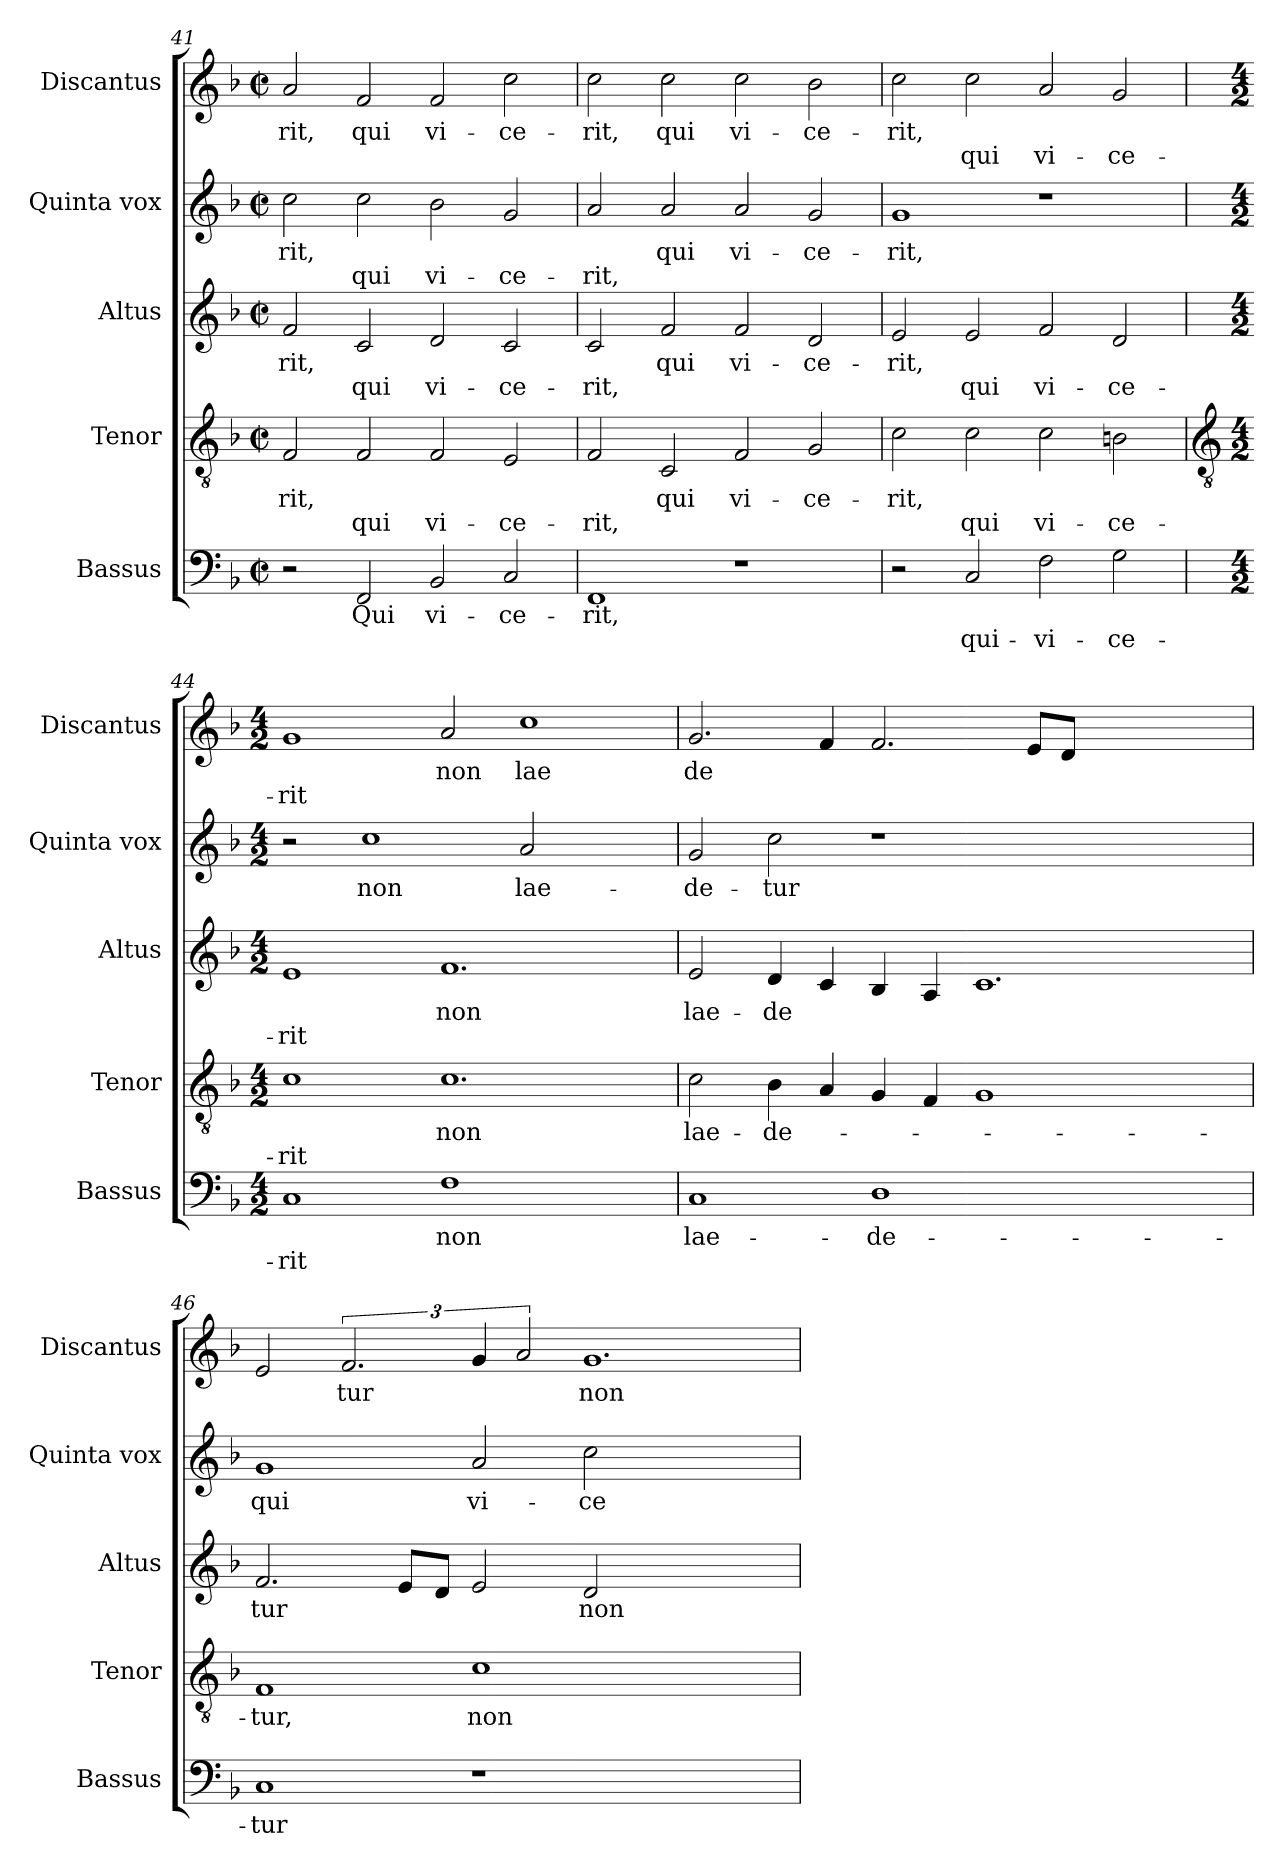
**kern	**text	**text	**kern	**text	**text	**kern	**text	**text	**kern	**text	**text	**kern	**text	**text
*part5	*part5	*part5	*part4	*part4	*part4	*part3	*part3	*part3	*part2	*part2	*part2	*part1	*part1	*part1
*staff5	*staff5	*staff5	*staff4	*staff4	*staff4	*staff3	*staff3	*staff3	*staff2	*staff2	*staff2	*staff1	*staff1	*staff1
*I"Bassus	*	*	*I"Tenor	*	*	*I"Altus	*	*	*I"Quinta vox	*	*	*I"Discantus	*	*
*I'Bassus	*	*	*I'Tenor	*	*	*I'Altus	*	*	*I'Quinta vox	*	*	*I'Discantus	*	*
*clefF4	*	*	*clefGv2	*	*	*clefG2	*	*	*clefG2	*	*	*clefG2	*	*
*k[b-]	*	*	*k[b-]	*	*	*k[b-]	*	*	*k[b-]	*	*	*k[b-]	*	*
*F:	*	*	*F:	*	*	*F:	*	*	*F:	*	*	*F:	*	*
*M4/2	*	*	*M4/2	*	*	*M4/2	*	*	*M4/2	*	*	*M4/2	*	*
*met(c|)	*	*	*met(c|)	*	*	*met(c|)	*	*	*met(c|)	*	*	*met(c|)	*	*
=41	=41	=41	=41	=41	=41	=41	=41	=41	=41	=41	=41	=41	=41	=41
!	!	!	!	!LO:LY:b	!	!	!LO:LY:b	!	!	!LO:LY:b	!	!	!LO:LY:b	!
2r	.	.	2F	-rit,	.	2f	-rit,	.	2cc	-rit,	.	2a	-rit,	.
!	!LO:LY:b	!	!	!	!LO:LY:b	!	!	!LO:LY:b	!	!	!LO:LY:b	!	!LO:LY:b	!
2FF	Qui	.	2F	.	qui	2c	.	qui	2cc	.	qui	2f	qui	.
!	!LO:LY:b	!	!	!	!LO:LY:b	!	!	!LO:LY:b	!	!	!LO:LY:b	!	!LO:LY:b	!
2BB-	vi-	.	2F	.	vi-	2d	.	vi-	2b-	.	vi-	2f	vi-	.
!	!LO:LY:b	!	!	!	!LO:LY:b	!	!	!LO:LY:b	!	!	!LO:LY:b	!	!LO:LY:b	!
2C	-ce-	.	2E	.	-ce-	2c	.	-ce-	2g	.	-ce-	2cc	-ce-	.
=42	=42	=42	=42	=42	=42	=42	=42	=42	=42	=42	=42	=42	=42	=42
!	!LO:LY:b	!	!	!	!LO:LY:b	!	!	!LO:LY:b	!	!	!LO:LY:b	!	!LO:LY:b	!
1FF	-rit,	.	2F	.	-rit,	2c	.	-rit,	2a	.	-rit,	2cc	-rit,	.
!	!	!	!	!LO:LY:b	!	!	!LO:LY:b	!	!	!LO:LY:b	!	!	!LO:LY:b	!
.	.	.	2C	qui	.	2f	qui	.	2a	qui	.	2cc	qui	.
!	!	!	!	!LO:LY:b	!	!	!LO:LY:b	!	!	!LO:LY:b	!	!	!LO:LY:b	!
1r	.	.	2F	vi-	.	2f	vi-	.	2a	vi-	.	2cc	vi-	.
!	!	!	!	!LO:LY:b	!	!	!LO:LY:b	!	!	!LO:LY:b	!	!	!LO:LY:b	!
.	.	.	2G	-ce-	.	2d	-ce-	.	2g	-ce-	.	2b-	-ce-	.
=43	=43	=43	=43	=43	=43	=43	=43	=43	=43	=43	=43	=43	=43	=43
!	!	!	!	!LO:LY:b	!	!	!LO:LY:b	!	!	!LO:LY:b	!	!	!LO:LY:b	!
2r	.	.	2c	-rit,	.	2e	-rit,	.	1g	-rit,	.	2cc	-rit,	.
!	!	!LO:LY:b	!	!	!LO:LY:b	!	!	!LO:LY:b	!	!	!	!	!	!LO:LY:b
2C	.	qui-	2c	.	qui	2e	.	qui	.	.	.	2cc	.	qui
!	!	!LO:LY:b	!	!	!LO:LY:b	!	!	!LO:LY:b	!	!	!	!	!	!LO:LY:b
2F	.	-vi-	2c	.	vi-	2f	.	vi-	1r	.	.	2a	.	vi-
!	!	!LO:LY:b	!	!	!LO:LY:b	!	!	!LO:LY:b	!	!	!	!	!	!LO:LY:b
2G	.	-ce-	2B	.	-ce-	2d	.	-ce-	.	.	.	2g	.	-ce-
!!LO:LB:g=z
=44	=44	=44	=44	=44	=44	=44	=44	=44	=44	=44	=44	=44	=44	=44
*	*	*	*clefGv2	*	*	*	*	*	*	*	*	*	*	*
*M4/2	*	*	*M4/2	*	*	*M4/2	*	*	*M4/2	*	*	*M4/2	*	*
!	!	!LO:LY:b	!	!	!LO:LY:b	!	!	!LO:LY:b	!	!	!	!	!	!LO:LY:b
1C	.	-rit	1c	.	-rit	1e	.	-rit	2r	.	.	1g	.	-rit
!	!	!	!	!	!	!	!	!	!	!LO:LY:b	!	!	!	!
.	.	.	.	.	.	.	.	.	1cc	non	.	.	.	.
!	!LO:LY:b	!	!	!LO:LY:b	!	!	!LO:LY:b	!	!	!	!	!	!LO:LY:b	!
1F	non	.	1.c	non	.	1.f	non	.	.	.	.	2a	non	.
!	!	!	!	!	!	!	!	!	!	!LO:LY:b	!	!	!LO:LY:b	!
.	.	.	.	.	.	.	.	.	2a	lae-	.	1cc	lae	.
2ryy	.	.	.	.	.	.	.	.	2ryy	.	.	.	.	.
=45	=45	=45	=45	=45	=45	=45	=45	=45	=45	=45	=45	=45	=45	=45
!	!LO:LY:b	!	!	!LO:LY:b	!	!	!LO:LY:b	!	!	!LO:LY:b	!	!	!LO:LY:b	!
1C	lae-	.	2c	lae-	.	2e	lae-	.	2g	-de-	.	2.g	de	.
!	!	!	!	!LO:LY:b	!	!	!LO:LY:b	!	!	!LO:LY:b	!	!	!	!
.	.	.	4B-	-de-	.	4d	-de	.	2cc	-tur	.	.	.	.
.	.	.	4A	.	.	4c	.	.	.	.	.	4f	.	.
!	!LO:LY:b	!	!	!	!	!	!	!	!	!	!	!	!	!
1D	-de-	.	4G	.	.	4B-	.	.	1r	.	.	2.f	.	.
.	.	.	4F	.	.	4A	.	.	.	.	.	.	.	.
.	.	.	1G	.	.	1.c	.	.	.	.	.	.	.	.
.	.	.	.	.	.	.	.	.	.	.	.	8eL	.	.
.	.	.	.	.	.	.	.	.	.	.	.	8dJ	.	.
1ryy	.	.	.	.	.	.	.	.	1ryy	.	.	1ryy	.	.
.	.	.	2ryy	.	.	.	.	.	.	.	.	.	.	.
=46	=46	=46	=46	=46	=46	=46	=46	=46	=46	=46	=46	=46	=46	=46
!	!LO:LY:b	!	!	!LO:LY:b	!	!	!LO:LY:b	!	!	!LO:LY:b	!	!	!	!
1C	-tur	.	1F	-tur,	.	2.f	tur	.	1g	qui	.	2e	.	.
!	!	!	!	!	!	!	!	!	!	!	!	!	!LO:LY:b	!
.	.	.	.	.	.	.	.	.	.	.	.	3.f	tur	.
.	.	.	.	.	.	8eL	.	.	.	.	.	.	.	.
.	.	.	.	.	.	8dJ	.	.	.	.	.	.	.	.
!	!	!	!	!LO:LY:b	!	!	!	!	!	!LO:LY:b	!	!	!	!
1r	.	.	1c	non	.	2e	.	.	2a	vi-	.	6g	.	.
.	.	.	.	.	.	.	.	.	.	.	.	3a	.	.
!	!	!	!	!	!	!	!LO:LY:b	!	!	!LO:LY:b	!	!	!LO:LY:b	!
.	.	.	.	.	.	2d	non	.	2cc	-ce-	.	1.g	non	.
1ryy	.	.	1ryy	.	.	1ryy	.	.	1ryy	.	.	.	.	.
=	=	=	=	=	=	=	=	=	=	=	=	=	=	=
*-	*-	*-	*-	*-	*-	*-	*-	*-	*-	*-	*-	*-	*-	*-
